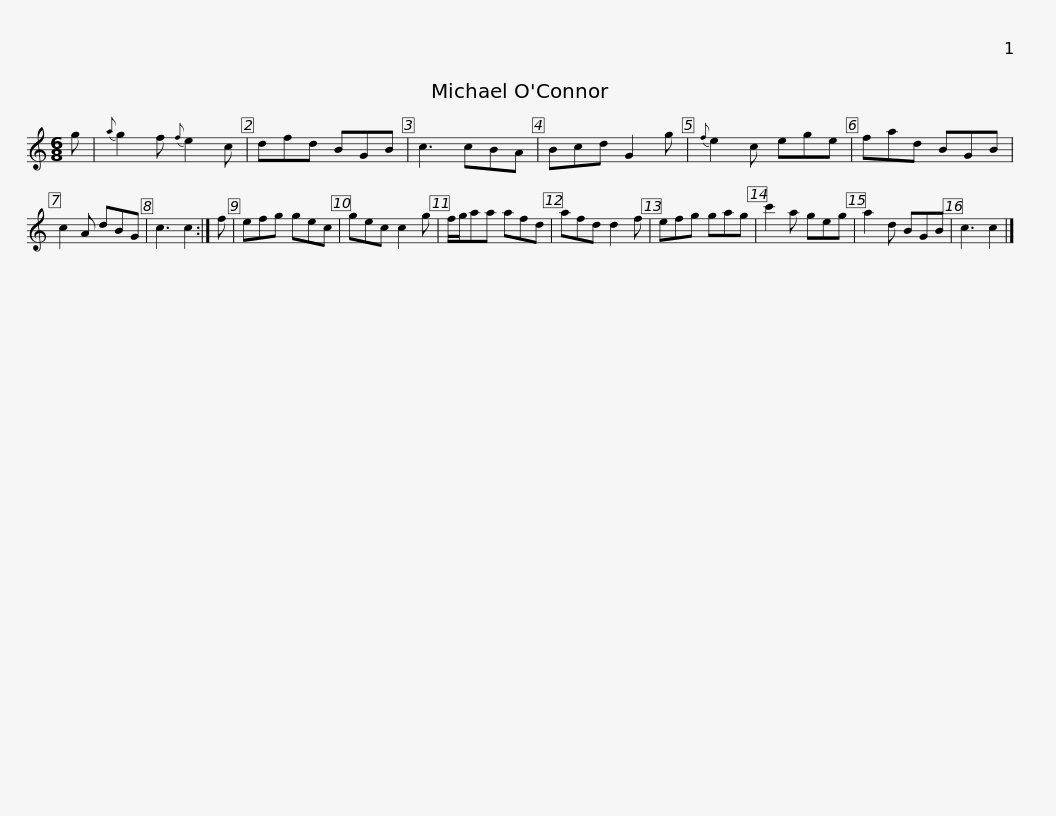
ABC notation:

X:1
L:1/8
M:6/8
I:linebreak $
K:C
V:1 treble
V:1
 g |{a} g2 f{f} e2 c | dfd BGB | c3 cBA | Bcd G2 g | %5
{f} e2 c ege | fad BGB | c2 A dBG | c3 c2 :|$ f | %10
 efg gec | gec c2 g | f/g/aa afd | afd d2 f | efg gag | %15
 c'2 a geg | a2 d BGB | c3 c2 |] %18
